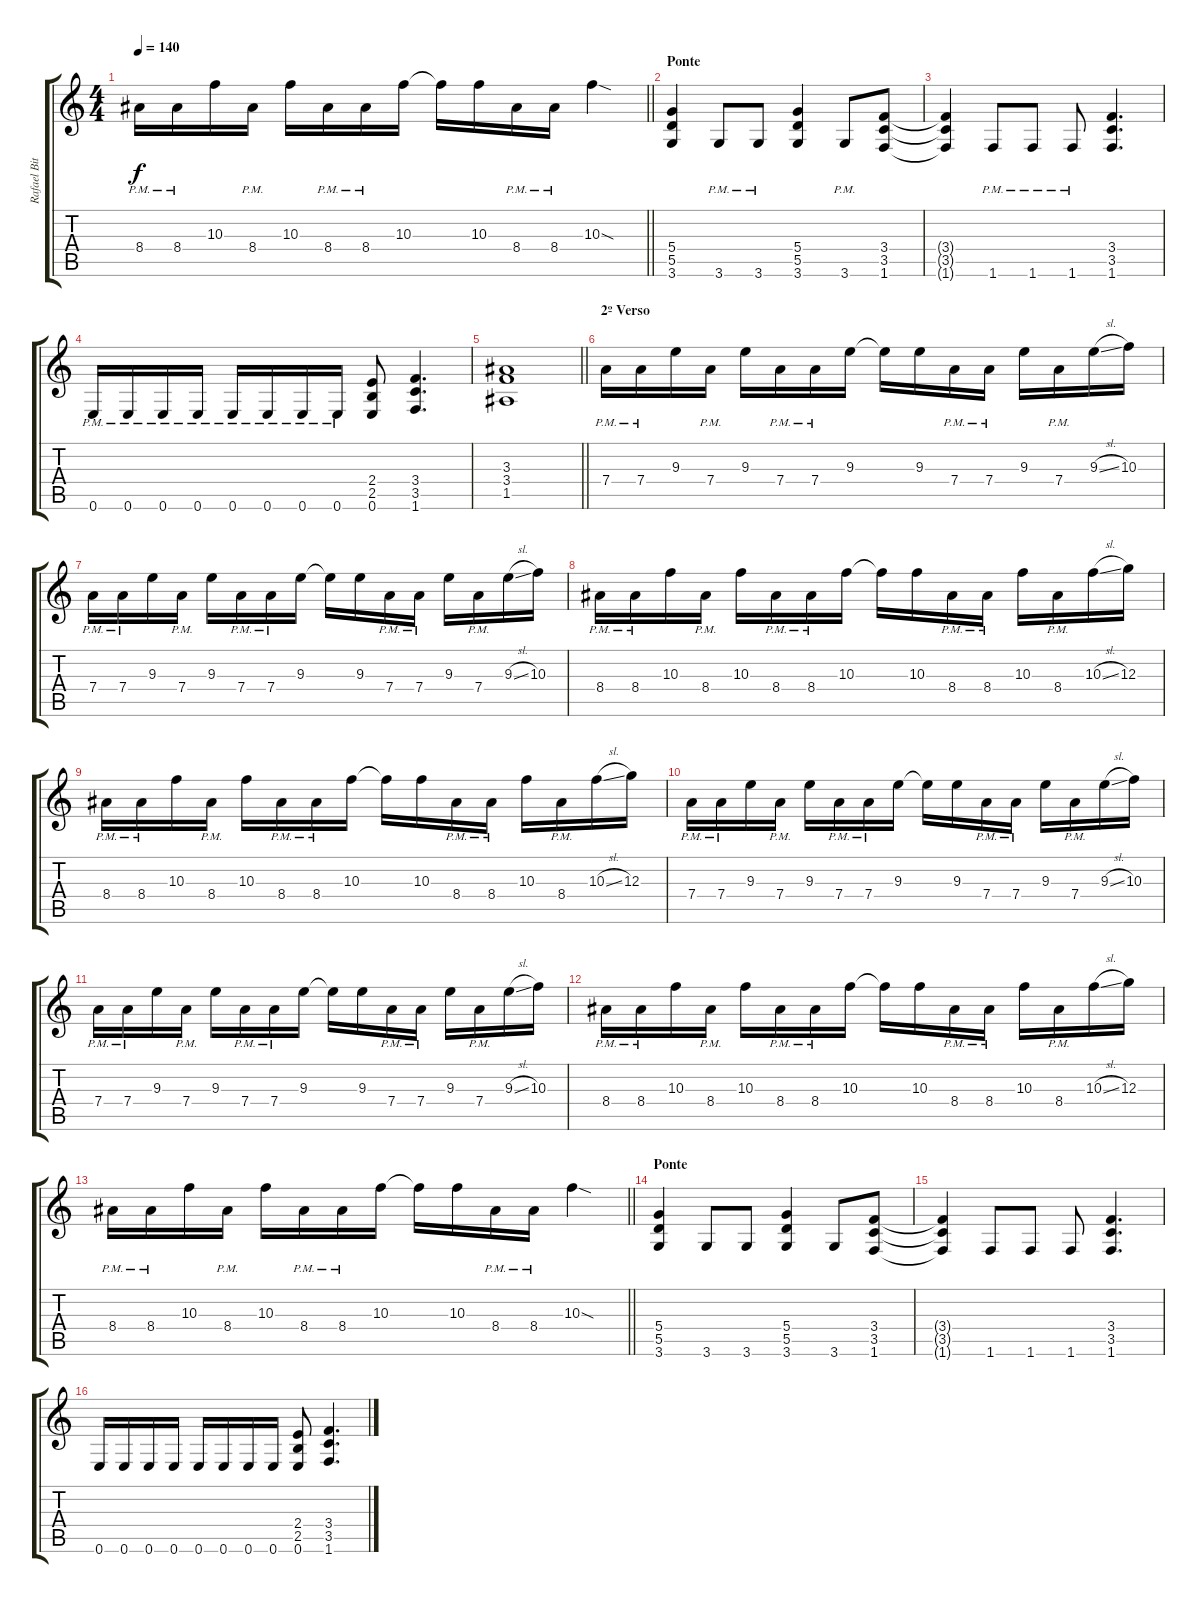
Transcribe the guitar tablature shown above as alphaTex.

\track ("Rafael Bittencourt" "Rafael Bit") {instrument overdrivenguitar}
\staff {score tabs}
\tuning (E4 B3 G3 D3 A2 E2) {hide}
\ts (4 4)
\tempo 140
\clef g2
\barLineRight lightlight
\ks c
8.4{pm}.16{dy f} 8.4{pm}.16 10.3.16 8.4{pm}.16 10.3.16 8.4{pm}.16 8.4{pm}.16 10.3.16 10.3{t}.16 10.3.16 8.4{pm}.16 8.4{pm}.16 10.3{sod}.4 |
\section ("" "Ponte")
(5.4 5.5 3.6).4 3.6{pm}.8 3.6{pm}.8 (5.4 5.5 3.6).4 3.6{pm}.8 (3.4 3.5 1.6).8 |
(3.4{t} 3.5{t} 1.6{t}).4 1.6{pm}.8 1.6{pm}.8 1.6{pm}.8 (3.4 3.5 1.6).4{d} |
0.6{pm}.16 0.6{pm}.16 0.6{pm}.16 0.6{pm}.16 0.6{pm}.16 0.6{pm}.16 0.6{pm}.16 0.6{pm}.16 (2.4 2.5 0.6).8 (3.4 3.5 1.6).4{d} |
\barLineRight lightlight
(3.3 3.4 1.5).1 |
\section ("" "2º Verso")
7.4{pm}.16 7.4{pm}.16 9.3.16 7.4{pm}.16 9.3.16 7.4{pm}.16 7.4{pm}.16 9.3.16 9.3{t}.16 9.3.16 7.4{pm}.16 7.4{pm}.16 9.3.16 7.4{pm}.16 9.3{sl}.16 10.3.16 |
7.4{pm}.16 7.4{pm}.16 9.3.16 7.4{pm}.16 9.3.16 7.4{pm}.16 7.4{pm}.16 9.3.16 9.3{t}.16 9.3.16 7.4{pm}.16 7.4{pm}.16 9.3.16 7.4{pm}.16 9.3{sl}.16 10.3.16 |
8.4{pm}.16 8.4{pm}.16 10.3.16 8.4{pm}.16 10.3.16 8.4{pm}.16 8.4{pm}.16 10.3.16 10.3{t}.16 10.3.16 8.4{pm}.16 8.4{pm}.16 10.3.16 8.4{pm}.16 10.3{sl}.16 12.3.16 |
8.4{pm}.16 8.4{pm}.16 10.3.16 8.4{pm}.16 10.3.16 8.4{pm}.16 8.4{pm}.16 10.3.16 10.3{t}.16 10.3.16 8.4{pm}.16 8.4{pm}.16 10.3.16 8.4{pm}.16 10.3{sl}.16 12.3.16 |
7.4{pm}.16 7.4{pm}.16 9.3.16 7.4{pm}.16 9.3.16 7.4{pm}.16 7.4{pm}.16 9.3.16 9.3{t}.16 9.3.16 7.4{pm}.16 7.4{pm}.16 9.3.16 7.4{pm}.16 9.3{sl}.16 10.3.16 |
7.4{pm}.16 7.4{pm}.16 9.3.16 7.4{pm}.16 9.3.16 7.4{pm}.16 7.4{pm}.16 9.3.16 9.3{t}.16 9.3.16 7.4{pm}.16 7.4{pm}.16 9.3.16 7.4{pm}.16 9.3{sl}.16 10.3.16 |
8.4{pm}.16 8.4{pm}.16 10.3.16 8.4{pm}.16 10.3.16 8.4{pm}.16 8.4{pm}.16 10.3.16 10.3{t}.16 10.3.16 8.4{pm}.16 8.4{pm}.16 10.3.16 8.4{pm}.16 10.3{sl}.16 12.3.16 |
\barLineRight lightlight
8.4{pm}.16 8.4{pm}.16 10.3.16 8.4{pm}.16 10.3.16 8.4{pm}.16 8.4{pm}.16 10.3.16 10.3{t}.16 10.3.16 8.4{pm}.16 8.4{pm}.16 10.3{sod}.4 |
\section ("" "Ponte")
(5.4 5.5 3.6).4 3.6.8 3.6.8 (5.4 5.5 3.6).4 3.6.8 (3.4 3.5 1.6).8 |
(3.4{t} 3.5{t} 1.6{t}).4 1.6.8 1.6.8 1.6.8 (3.4 3.5 1.6).4{d} |
0.6.16 0.6.16 0.6.16 0.6.16 0.6.16 0.6.16 0.6.16 0.6.16 (2.4 2.5 0.6).8 (3.4 3.5 1.6).4{d}
